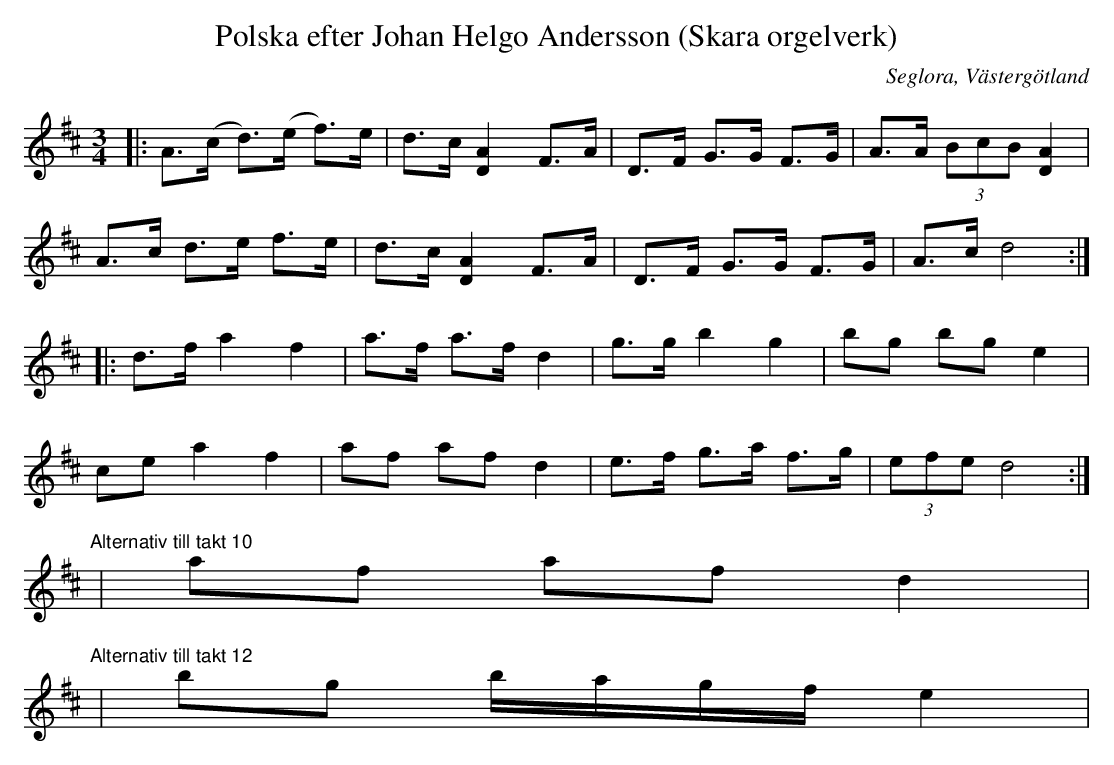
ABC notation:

X:1
T:Polska efter Johan Helgo Andersson (Skara orgelverk)
O:Seglora, Västergötland
M:3/4
L:1/8
K:D
|: A>(c d>)(e f>)e| d>c [A2D2] F>A | D>F G>G F>G | A>A (3BcB [A2D2] |
   A>c d>e f>e| d>c [A2D2] F>A | D>F G>G F>G | A>c d4 :|
|: d>f a2 f2 | a>f a>f d2 | g>g b2 g2 | bg bg e2 |
ce a2 f2 | af af d2 | e>f g>a f>g | (3efe d4 :|
"Alternativ till takt 10"| af af d2 |$$
"Alternativ till takt 12"| bg b/2a/2g/2f/2 e2 |$$
